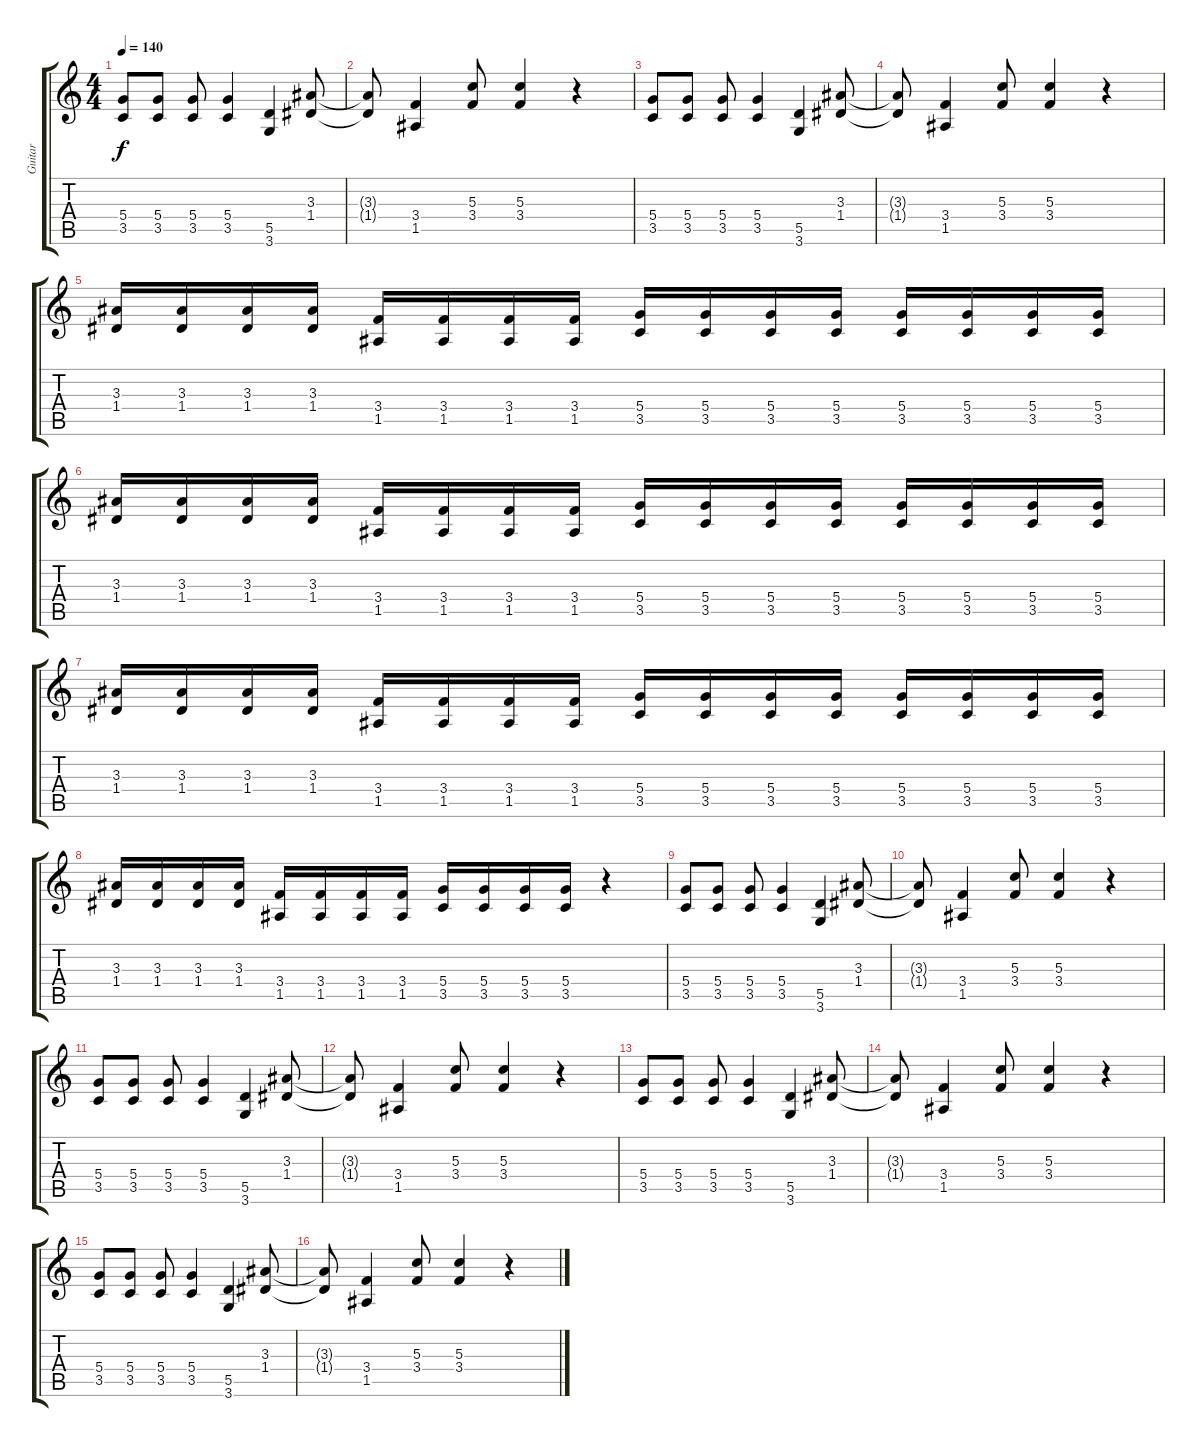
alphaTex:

\track ("Guitar" "Guitar") {instrument distortionguitar}
\staff {score tabs}
\tuning (E4 B3 G3 D3 A2 E2) {hide}
\ts (4 4)
\tempo 140
\clef g2
\ks c
(5.4 3.5).8{dy f} (5.4 3.5).8 (5.4 3.5).8 (5.4 3.5).4 (5.5 3.6).4 (3.3 1.4).8 |
(3.3{t} 1.4{t}).8 (3.4 1.5).4 (5.3 3.4).8 (5.3 3.4).4 r.4 |
(5.4 3.5).8 (5.4 3.5).8 (5.4 3.5).8 (5.4 3.5).4 (5.5 3.6).4 (3.3 1.4).8 |
(3.3{t} 1.4{t}).8 (3.4 1.5).4 (5.3 3.4).8 (5.3 3.4).4 r.4 |
(3.3 1.4).16 (3.3 1.4).16 (3.3 1.4).16 (3.3 1.4).16 (3.4 1.5).16 (3.4 1.5).16 (3.4 1.5).16 (3.4 1.5).16 (5.4 3.5).16 (5.4 3.5).16 (5.4 3.5).16 (5.4 3.5).16 (5.4 3.5).16 (5.4 3.5).16 (5.4 3.5).16 (5.4 3.5).16 |
(3.3 1.4).16 (3.3 1.4).16 (3.3 1.4).16 (3.3 1.4).16 (3.4 1.5).16 (3.4 1.5).16 (3.4 1.5).16 (3.4 1.5).16 (5.4 3.5).16 (5.4 3.5).16 (5.4 3.5).16 (5.4 3.5).16 (5.4 3.5).16 (5.4 3.5).16 (5.4 3.5).16 (5.4 3.5).16 |
(3.3 1.4).16 (3.3 1.4).16 (3.3 1.4).16 (3.3 1.4).16 (3.4 1.5).16 (3.4 1.5).16 (3.4 1.5).16 (3.4 1.5).16 (5.4 3.5).16 (5.4 3.5).16 (5.4 3.5).16 (5.4 3.5).16 (5.4 3.5).16 (5.4 3.5).16 (5.4 3.5).16 (5.4 3.5).16 |
(3.3 1.4).16 (3.3 1.4).16 (3.3 1.4).16 (3.3 1.4).16 (3.4 1.5).16 (3.4 1.5).16 (3.4 1.5).16 (3.4 1.5).16 (5.4 3.5).16 (5.4 3.5).16 (5.4 3.5).16 (5.4 3.5).16 r.4 |
(5.4 3.5).8 (5.4 3.5).8 (5.4 3.5).8 (5.4 3.5).4 (5.5 3.6).4 (3.3 1.4).8 |
(3.3{t} 1.4{t}).8 (3.4 1.5).4 (5.3 3.4).8 (5.3 3.4).4 r.4 |
(5.4 3.5).8 (5.4 3.5).8 (5.4 3.5).8 (5.4 3.5).4 (5.5 3.6).4 (3.3 1.4).8 |
(3.3{t} 1.4{t}).8 (3.4 1.5).4 (5.3 3.4).8 (5.3 3.4).4 r.4 |
(5.4 3.5).8 (5.4 3.5).8 (5.4 3.5).8 (5.4 3.5).4 (5.5 3.6).4 (3.3 1.4).8 |
(3.3{t} 1.4{t}).8 (3.4 1.5).4 (5.3 3.4).8 (5.3 3.4).4 r.4 |
(5.4 3.5).8 (5.4 3.5).8 (5.4 3.5).8 (5.4 3.5).4 (5.5 3.6).4 (3.3 1.4).8 |
(3.3{t} 1.4{t}).8 (3.4 1.5).4 (5.3 3.4).8 (5.3 3.4).4 r.4
